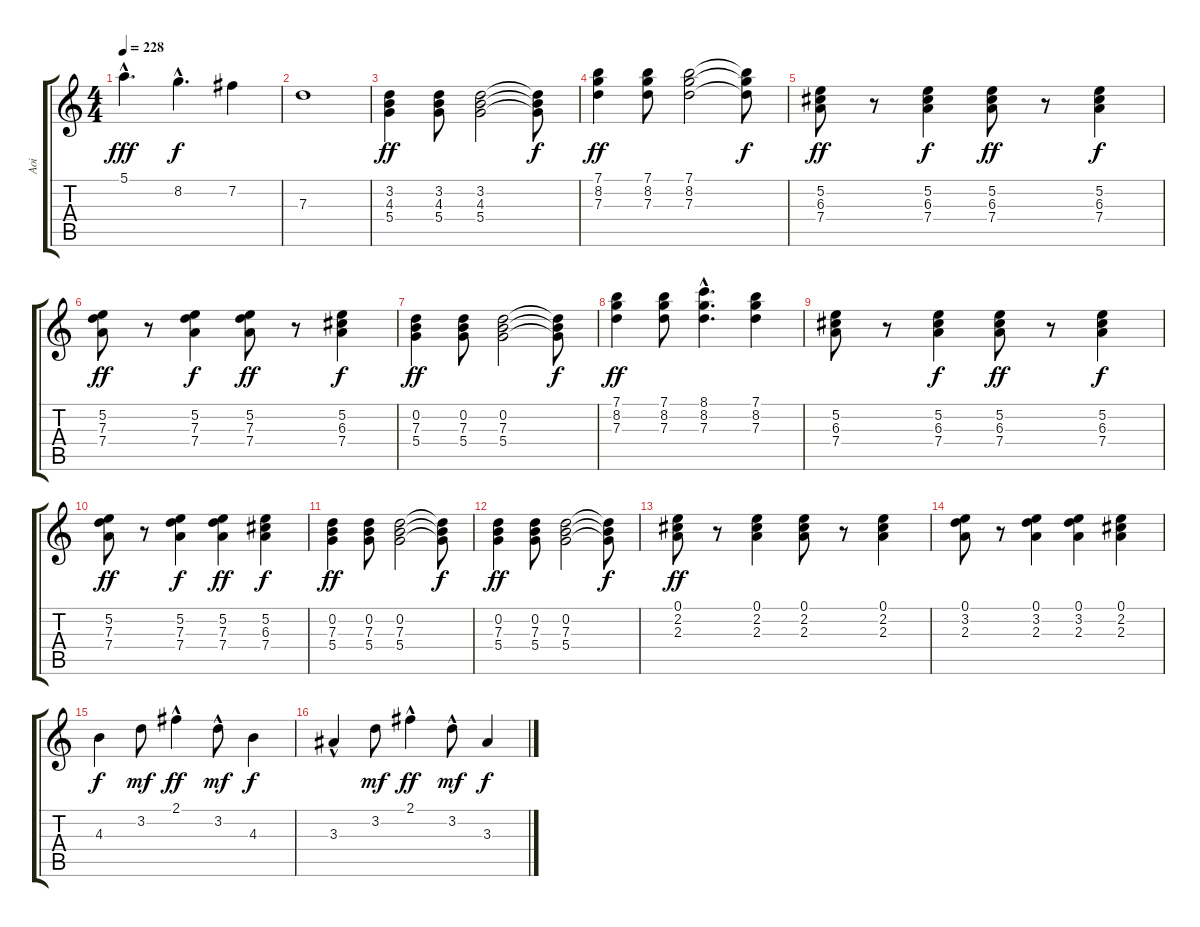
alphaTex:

\track ("Aoi" "Aoi") {instrument electricguitarclean}
\staff {score tabs}
\tuning (E4 B3 G3 D3 A2 E2) {hide}
\ts (4 4)
\tempo 228
\clef g2
\ks c
5.1{hac}.4{d dy fff} 8.2{hac}.4{d dy f} 7.2.4 |
7.3.1 |
(3.2 4.3 5.4).4{dy ff volume 11 instrument distortionguitar} (3.2 4.3 5.4).8 (3.2 4.3 5.4).2 (3.2{t} 4.3{t} 5.4{t}).8{dy f} |
(7.1 8.2 7.3).4{dy ff} (7.1 8.2 7.3).8 (7.1 8.2 7.3).2 (7.1{t} 8.2{t} 7.3{t}).8{dy f} |
(5.2 6.3 7.4).8{dy ff} r.8 (5.2 6.3 7.4).4{dy f} (5.2 6.3 7.4).8{dy ff} r.8 (5.2 6.3 7.4).4{dy f} |
(5.2 7.3 7.4).8{dy ff} r.8 (5.2 7.3 7.4).4{dy f} (5.2 7.3 7.4).8{dy ff} r.8 (5.2 6.3 7.4).4{dy f} |
(0.2 7.3 5.4).4{dy ff} (0.2 7.3 5.4).8 (0.2 7.3 5.4).2 (0.2{t} 7.3{t} 5.4{t}).8{dy f} |
(7.1 8.2 7.3).4{dy ff} (7.1 8.2 7.3).8 (8.1{hac} 8.2{hac} 7.3{hac}).4{d} (7.1 8.2 7.3).4 |
(5.2 6.3 7.4).8 r.8 (5.2 6.3 7.4).4{dy f} (5.2 6.3 7.4).8{dy ff} r.8 (5.2 6.3 7.4).4{dy f} |
(5.2 7.3 7.4).8{dy ff} r.8 (5.2 7.3 7.4).4{dy f} (5.2 7.3 7.4).4{dy ff} (5.2 6.3 7.4).4{dy f} |
(0.2 7.3 5.4).4{dy ff} (0.2 7.3 5.4).8 (0.2 7.3 5.4).2 (0.2{t} 7.3{t} 5.4{t}).8{dy f} |
(0.2 7.3 5.4).4{dy ff} (0.2 7.3 5.4).8 (0.2 7.3 5.4).2 (0.2{t} 7.3{t} 5.4{t}).8{dy f} |
(0.1 2.2 2.3).8{dy ff} r.8 (0.1 2.2 2.3).4 (0.1 2.2 2.3).8 r.8 (0.1 2.2 2.3).4 |
(0.1 3.2 2.3).8 r.8 (0.1 3.2 2.3).4 (0.1 3.2 2.3).4 (0.1 2.2 2.3).4 |
4.3.4{dy f} 3.2.8{dy mf} 2.1{hac}.4{dy ff} 3.2{hac}.8{dy mf} 4.3.4{dy f} |
3.3{hac}.4 3.2.8{dy mf} 2.1{hac}.4{dy ff} 3.2{hac}.8{dy mf} 3.3.4{dy f}
